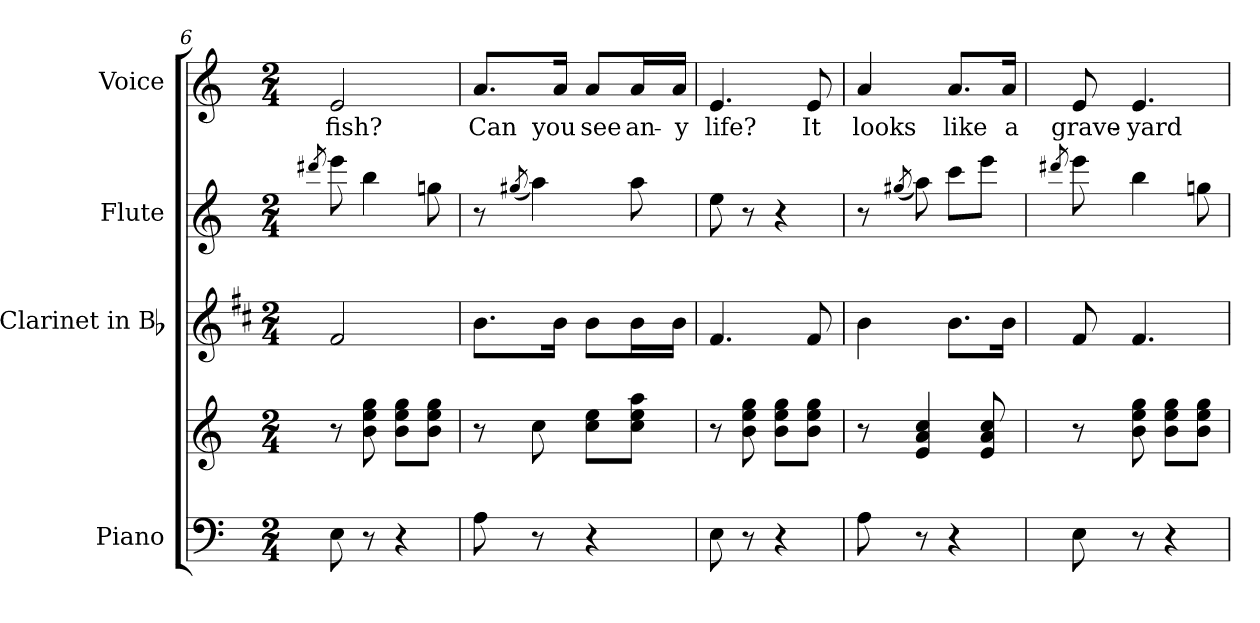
**kern	**kern	**kern	**kern	**kern	**text
*part4	*part4	*part3	*part2	*part1	*part1
*staff5	*staff4	*staff3	*staff2	*staff1	*staff1
*I"Piano	*	*I"Clarinet in Bb	*I"Flute	*I"Voice	*
*I'Pno.	*	*I'Cl.	*I'Fl.	*I'Voice	*
*clefF4	*clefG2	*clefG2	*clefG2	*clefG2	*
*	*	*ITrd1c2	*	*	*
*k[]	*k[]	*k[]	*k[]	*k[]	*
*C:	*C:	*C:	*C:	*C:	*
*M2/4	*M2/4	*M2/4	*M2/4	*M2/4	*
=6	=6	=6	=6	=6	=6
.	.	.	8qddd#Xi/	.	.
!	!	!	!	!	!LO:LY:b:color=#000000
8Ei\	8r	2ei/	8eeei\	2ei/	fish?
8r	8bi\ 8eei 8ggi	.	4bbi\	.	.
4r	8bi\ 8eei 8ggiL	.	.	.	.
.	8bi\ 8eei 8ggiJ	.	8ggni\	.	.
=7	=7	=7	=7	=7	=7
!	!	!	!	!	!LO:LY:b:color=#000000
8Ai\	8r	8.ai\L	8r	8.ai/L	Can
.	.	.	(8qgg#Xi/	.	.
8r	8cci\	.	4aai\)	.	.
!	!	!	!	!	!LO:LY:b:color=#000000
.	.	16ai\Jk	.	16ai/Jk	you
!	!	!	!	!	!LO:LY:b:color=#000000
4r	8cci\ 8eeiL	8ai\L	.	8ai/L	see
!	!	!	!	!	!LO:LY:b:color=#000000
.	8cci\ 8eei 8aaiJ	16ai\L	8aai\	16ai/L	an-
!	!	!	!	!	!LO:LY:b:color=#000000
.	.	16ai\JJ	.	16ai/JJ	-y
=8	=8	=8	=8	=8	=8
!	!	!	!	!	!LO:LY:b:color=#000000
8Ei\	8r	4.ei/	8eei\	4.ei/	life?
8r	8bi\ 8eei 8ggi	.	8r	.	.
4r	8bi\ 8eei 8ggiL	.	4r	.	.
!	!	!	!	!	!LO:LY:b:color=#000000
.	8bi\ 8eei 8ggiJ	8ei/	.	8ei/	It
!!LO:LB:g=z
=9	=9	=9	=9	=9	=9
!	!	!	!	!	!LO:LY:b:color=#000000
8Ai\	8r	4ai\	8r	4ai/	looks
.	.	.	(8qgg#Xi/	.	.
8r	4ei/ 4ai 4cci	.	8aai\)	.	.
!	!	!	!	!	!LO:LY:b:color=#000000
4r	.	8.ai\L	8ccci\L	8.ai/L	like
.	8ei/ 8ai 8cci	.	8eeei\J	.	.
!	!	!	!	!	!LO:LY:b:color=#000000
.	.	16ai\Jk	.	16ai/Jk	a
=10	=10	=10	=10	=10	=10
.	.	.	8qddd#Xi/	.	.
!	!	!	!	!	!LO:LY:b:color=#000000
8Ei\	8r	8ei/	8eeei\	8ei/	grave-
!	!	!	!	!	!LO:LY:b:color=#000000
8r	8bi\ 8eei 8ggi	4.ei/	4bbi\	4.ei/	-yard
4r	8bi\ 8eei 8ggiL	.	.	.	.
.	8bi\ 8eei 8ggiJ	.	8ggni\	.	.
=	=	=	=	=	=
*-	*-	*-	*-	*-	*-
